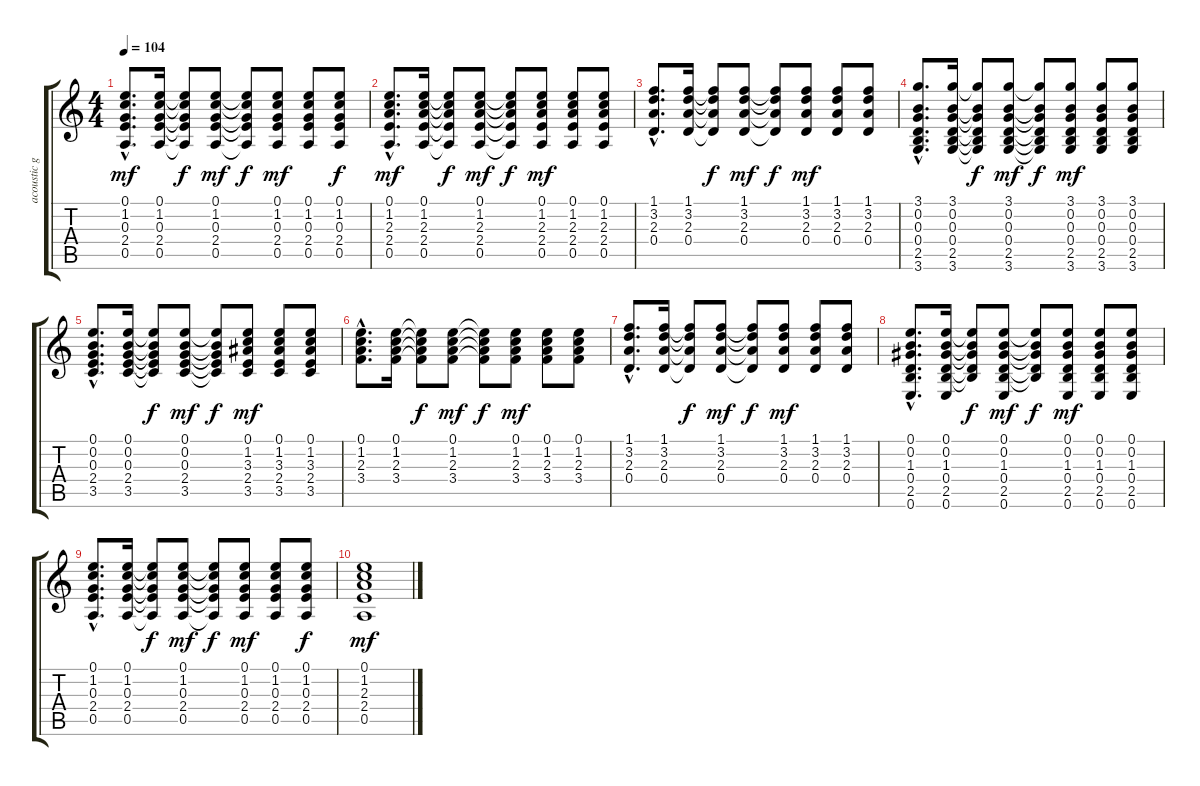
\track ("acoustic guitar " "acoustic g") {instrument acousticguitarnylon}
\staff {score tabs}
\tuning (E4 B3 G3 D3 A2 E2) {hide}
\ts (4 4)
\tempo 104
\clef g2
\ks c
(0.1{hac} 1.2{hac} 0.3{hac} 2.4{hac} 0.5{hac}).8{d dy mf} (0.1 1.2 0.3 2.4 0.5).16 (0.1{t} 1.2{t} 0.3{t} 2.4{t} 0.5{t}).8{dy f} (0.1 1.2 0.3 2.4 0.5).8{dy mf} (0.1{t} 1.2{t} 0.3{t} 2.4{t} 0.5{t}).8{dy f} (0.1 1.2 0.3 2.4 0.5).8{dy mf} (0.1 1.2 0.3 2.4 0.5).8 (0.1 1.2 0.3 2.4 0.5).8{dy f} |
(0.1{hac} 1.2{hac} 2.3{hac} 2.4{hac} 0.5{hac}).8{d dy mf} (0.1 1.2 2.3 2.4 0.5).16 (0.1{t} 1.2{t} 2.3{t} 2.4{t} 0.5{t}).8{dy f} (0.1 1.2 2.3 2.4 0.5).8{dy mf} (0.1{t} 1.2{t} 2.3{t} 2.4{t} 0.5{t}).8{dy f} (0.1 1.2 2.3 2.4 0.5).8{dy mf} (0.1 1.2 2.3 2.4 0.5).8 (0.1 1.2 2.3 2.4 0.5).8 |
(1.1{hac} 3.2{hac} 2.3{hac} 0.4{hac}).8{d} (1.1 3.2 2.3 0.4).16 (1.1{t} 3.2{t} 2.3{t} 0.4{t}).8{dy f} (1.1 3.2 2.3 0.4).8{dy mf} (1.1{t} 3.2{t} 2.3{t} 0.4{t}).8{dy f} (1.1 3.2 2.3 0.4).8{dy mf} (1.1 3.2 2.3 0.4).8 (1.1 3.2 2.3 0.4).8 |
(3.1{hac} 0.2{hac} 0.3{hac} 0.4{hac} 2.5{hac} 3.6{hac}).8{d} (3.1 0.2 0.3 0.4 2.5 3.6).16 (3.1{t} 0.2{t} 0.3{t} 0.4{t} 2.5{t} 3.6{t}).8{dy f} (3.1 0.2 0.3 0.4 2.5 3.6).8{dy mf} (3.1{t} 0.2{t} 0.3{t} 0.4{t} 2.5{t} 3.6{t}).8{dy f} (3.1 0.2 0.3 0.4 2.5 3.6).8{dy mf} (3.1 0.2 0.3 0.4 2.5 3.6).8 (3.1 0.2 0.3 0.4 2.5 3.6).8 |
(0.1{hac} 0.2{hac} 0.3{hac} 2.4{hac} 3.5{hac}).8{d} (0.1 0.2 0.3 2.4 3.5).16 (0.1{t} 0.2{t} 0.3{t} 2.4{t} 3.5{t}).8{dy f} (0.1 0.2 0.3 2.4 3.5).8{dy mf} (0.1{t} 0.2{t} 0.3{t} 2.4{t} 3.5{t}).8{dy f} (0.1 1.2 3.3 2.4 3.5).8{dy mf} (0.1 1.2 3.3 2.4 3.5).8 (0.1 1.2 3.3 2.4 3.5).8 |
(0.1{hac} 1.2{hac} 2.3{hac} 3.4{hac}).8{d} (0.1 1.2 2.3 3.4).16 (0.1{t} 1.2{t} 2.3{t} 3.4{t}).8{dy f} (0.1 1.2 2.3 3.4).8{dy mf} (0.1{t} 1.2{t} 2.3{t} 3.4{t}).8{dy f} (0.1 1.2 2.3 3.4).8{dy mf} (0.1 1.2 2.3 3.4).8 (0.1 1.2 2.3 3.4).8 |
(1.1{hac} 3.2{hac} 2.3{hac} 0.4{hac}).8{d} (1.1 3.2 2.3 0.4).16 (1.1{t} 3.2{t} 2.3{t} 0.4{t}).8{dy f} (1.1 3.2 2.3 0.4).8{dy mf} (1.1{t} 3.2{t} 2.3{t} 0.4{t}).8{dy f} (1.1 3.2 2.3 0.4).8{dy mf} (1.1 3.2 2.3 0.4).8 (1.1 3.2 2.3 0.4).8 |
(0.1{hac} 0.2{hac} 1.3{hac} 0.4{hac} 2.5{hac} 0.6{hac}).8{d} (0.1 0.2 1.3 0.4 2.5 0.6).16 (0.1{t} 0.2{t} 1.3{t} 0.4{t} 2.5{t}).8{dy f} (0.1 0.2 1.3 0.4 2.5 0.6).8{dy mf} (0.1{t} 0.2{t} 1.3{t} 0.4{t} 2.5{t}).8{dy f} (0.1 0.2 1.3 0.4 2.5 0.6).8{dy mf} (0.1 0.2 1.3 0.4 2.5 0.6).8 (0.1 0.2 1.3 0.4 2.5 0.6).8 |
(0.1{hac} 1.2{hac} 0.3{hac} 2.4{hac} 0.5{hac}).8{d} (0.1 1.2 0.3 2.4 0.5).16 (0.1{t} 1.2{t} 0.3{t} 2.4{t} 0.5{t}).8{dy f} (0.1 1.2 0.3 2.4 0.5).8{dy mf} (0.1{t} 1.2{t} 0.3{t} 2.4{t} 0.5{t}).8{dy f} (0.1 1.2 0.3 2.4 0.5).8{dy mf} (0.1 1.2 0.3 2.4 0.5).8 (0.1 1.2 0.3 2.4 0.5).8{dy f} |
(0.1 1.2 2.3 2.4 0.5).1{dy mf}
